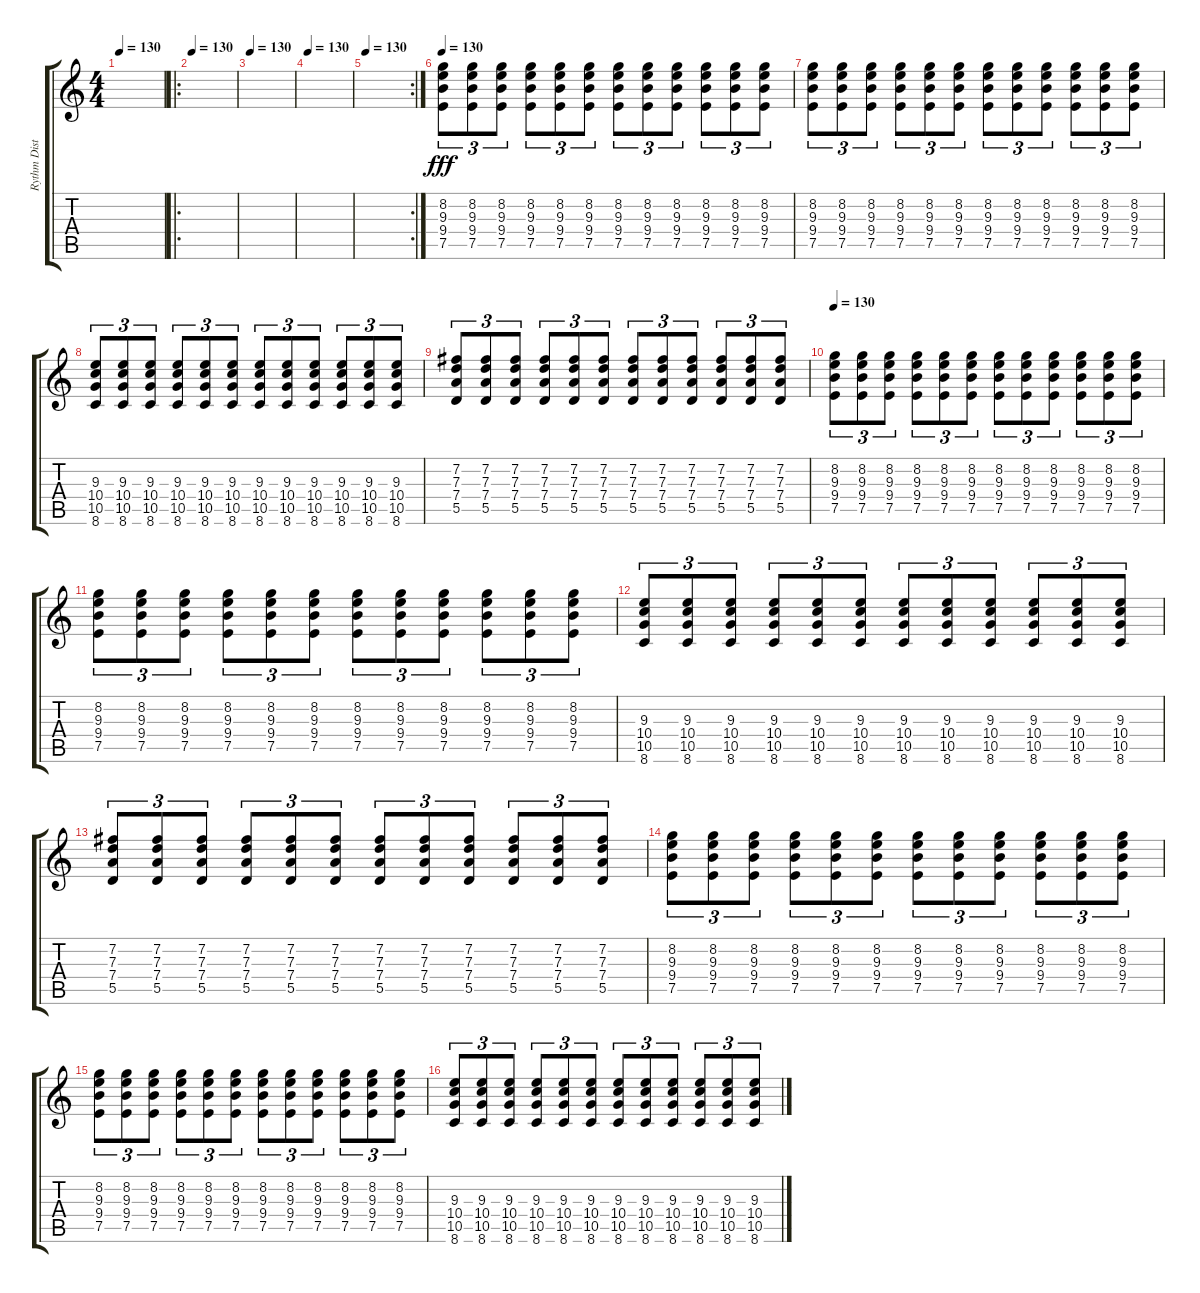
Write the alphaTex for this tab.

\track ("Rythm Distortion Guitar" "Rythm Dist") {instrument distortionguitar}
\staff {score tabs}
\tuning (E4 B3 G3 D3 A2 E2) {hide}
\ts (4 4)
\tempo 130
\clef g2
\ks c
|
\ro
\tempo 130
|
\tempo 130
|
\tempo 130
|
\rc 2
\tempo 130
|
\tempo 130
(8.2 9.3 9.4 7.5).8{tu (3 2) dy fff} (8.2 9.3 9.4 7.5).8{tu (3 2)} (8.2 9.3 9.4 7.5).8{tu (3 2)} (8.2 9.3 9.4 7.5).8{tu (3 2)} (8.2 9.3 9.4 7.5).8{tu (3 2)} (8.2 9.3 9.4 7.5).8{tu (3 2)} (8.2 9.3 9.4 7.5).8{tu (3 2)} (8.2 9.3 9.4 7.5).8{tu (3 2)} (8.2 9.3 9.4 7.5).8{tu (3 2)} (8.2 9.3 9.4 7.5).8{tu (3 2)} (8.2 9.3 9.4 7.5).8{tu (3 2)} (8.2 9.3 9.4 7.5).8{tu (3 2)} |
(8.2 9.3 9.4 7.5).8{tu (3 2)} (8.2 9.3 9.4 7.5).8{tu (3 2)} (8.2 9.3 9.4 7.5).8{tu (3 2)} (8.2 9.3 9.4 7.5).8{tu (3 2)} (8.2 9.3 9.4 7.5).8{tu (3 2)} (8.2 9.3 9.4 7.5).8{tu (3 2)} (8.2 9.3 9.4 7.5).8{tu (3 2)} (8.2 9.3 9.4 7.5).8{tu (3 2)} (8.2 9.3 9.4 7.5).8{tu (3 2)} (8.2 9.3 9.4 7.5).8{tu (3 2)} (8.2 9.3 9.4 7.5).8{tu (3 2)} (8.2 9.3 9.4 7.5).8{tu (3 2)} |
(9.3 10.4 10.5 8.6).8{tu (3 2)} (9.3 10.4 10.5 8.6).8{tu (3 2)} (9.3 10.4 10.5 8.6).8{tu (3 2)} (9.3 10.4 10.5 8.6).8{tu (3 2)} (9.3 10.4 10.5 8.6).8{tu (3 2)} (9.3 10.4 10.5 8.6).8{tu (3 2)} (9.3 10.4 10.5 8.6).8{tu (3 2)} (9.3 10.4 10.5 8.6).8{tu (3 2)} (9.3 10.4 10.5 8.6).8{tu (3 2)} (9.3 10.4 10.5 8.6).8{tu (3 2)} (9.3 10.4 10.5 8.6).8{tu (3 2)} (9.3 10.4 10.5 8.6).8{tu (3 2)} |
(7.2 7.3 7.4 5.5).8{tu (3 2)} (7.2 7.3 7.4 5.5).8{tu (3 2)} (7.2 7.3 7.4 5.5).8{tu (3 2)} (7.2 7.3 7.4 5.5).8{tu (3 2)} (7.2 7.3 7.4 5.5).8{tu (3 2)} (7.2 7.3 7.4 5.5).8{tu (3 2)} (7.2 7.3 7.4 5.5).8{tu (3 2)} (7.2 7.3 7.4 5.5).8{tu (3 2)} (7.2 7.3 7.4 5.5).8{tu (3 2)} (7.2 7.3 7.4 5.5).8{tu (3 2)} (7.2 7.3 7.4 5.5).8{tu (3 2)} (7.2 7.3 7.4 5.5).8{tu (3 2)} |
\tempo 130
(8.2 9.3 9.4 7.5).8{tu (3 2) volume 10} (8.2 9.3 9.4 7.5).8{tu (3 2)} (8.2 9.3 9.4 7.5).8{tu (3 2)} (8.2 9.3 9.4 7.5).8{tu (3 2)} (8.2 9.3 9.4 7.5).8{tu (3 2)} (8.2 9.3 9.4 7.5).8{tu (3 2)} (8.2 9.3 9.4 7.5).8{tu (3 2)} (8.2 9.3 9.4 7.5).8{tu (3 2)} (8.2 9.3 9.4 7.5).8{tu (3 2)} (8.2 9.3 9.4 7.5).8{tu (3 2)} (8.2 9.3 9.4 7.5).8{tu (3 2)} (8.2 9.3 9.4 7.5).8{tu (3 2)} |
(8.2 9.3 9.4 7.5).8{tu (3 2)} (8.2 9.3 9.4 7.5).8{tu (3 2)} (8.2 9.3 9.4 7.5).8{tu (3 2)} (8.2 9.3 9.4 7.5).8{tu (3 2)} (8.2 9.3 9.4 7.5).8{tu (3 2)} (8.2 9.3 9.4 7.5).8{tu (3 2)} (8.2 9.3 9.4 7.5).8{tu (3 2)} (8.2 9.3 9.4 7.5).8{tu (3 2)} (8.2 9.3 9.4 7.5).8{tu (3 2)} (8.2 9.3 9.4 7.5).8{tu (3 2)} (8.2 9.3 9.4 7.5).8{tu (3 2)} (8.2 9.3 9.4 7.5).8{tu (3 2)} |
(9.3 10.4 10.5 8.6).8{tu (3 2)} (9.3 10.4 10.5 8.6).8{tu (3 2)} (9.3 10.4 10.5 8.6).8{tu (3 2)} (9.3 10.4 10.5 8.6).8{tu (3 2)} (9.3 10.4 10.5 8.6).8{tu (3 2)} (9.3 10.4 10.5 8.6).8{tu (3 2)} (9.3 10.4 10.5 8.6).8{tu (3 2)} (9.3 10.4 10.5 8.6).8{tu (3 2)} (9.3 10.4 10.5 8.6).8{tu (3 2)} (9.3 10.4 10.5 8.6).8{tu (3 2)} (9.3 10.4 10.5 8.6).8{tu (3 2)} (9.3 10.4 10.5 8.6).8{tu (3 2)} |
(7.2 7.3 7.4 5.5).8{tu (3 2)} (7.2 7.3 7.4 5.5).8{tu (3 2)} (7.2 7.3 7.4 5.5).8{tu (3 2)} (7.2 7.3 7.4 5.5).8{tu (3 2)} (7.2 7.3 7.4 5.5).8{tu (3 2)} (7.2 7.3 7.4 5.5).8{tu (3 2)} (7.2 7.3 7.4 5.5).8{tu (3 2)} (7.2 7.3 7.4 5.5).8{tu (3 2)} (7.2 7.3 7.4 5.5).8{tu (3 2)} (7.2 7.3 7.4 5.5).8{tu (3 2)} (7.2 7.3 7.4 5.5).8{tu (3 2)} (7.2 7.3 7.4 5.5).8{tu (3 2)} |
(8.2 9.3 9.4 7.5).8{tu (3 2)} (8.2 9.3 9.4 7.5).8{tu (3 2)} (8.2 9.3 9.4 7.5).8{tu (3 2)} (8.2 9.3 9.4 7.5).8{tu (3 2)} (8.2 9.3 9.4 7.5).8{tu (3 2)} (8.2 9.3 9.4 7.5).8{tu (3 2)} (8.2 9.3 9.4 7.5).8{tu (3 2)} (8.2 9.3 9.4 7.5).8{tu (3 2)} (8.2 9.3 9.4 7.5).8{tu (3 2)} (8.2 9.3 9.4 7.5).8{tu (3 2)} (8.2 9.3 9.4 7.5).8{tu (3 2)} (8.2 9.3 9.4 7.5).8{tu (3 2)} |
(8.2 9.3 9.4 7.5).8{tu (3 2)} (8.2 9.3 9.4 7.5).8{tu (3 2)} (8.2 9.3 9.4 7.5).8{tu (3 2)} (8.2 9.3 9.4 7.5).8{tu (3 2)} (8.2 9.3 9.4 7.5).8{tu (3 2)} (8.2 9.3 9.4 7.5).8{tu (3 2)} (8.2 9.3 9.4 7.5).8{tu (3 2)} (8.2 9.3 9.4 7.5).8{tu (3 2)} (8.2 9.3 9.4 7.5).8{tu (3 2)} (8.2 9.3 9.4 7.5).8{tu (3 2)} (8.2 9.3 9.4 7.5).8{tu (3 2)} (8.2 9.3 9.4 7.5).8{tu (3 2)} |
(9.3 10.4 10.5 8.6).8{tu (3 2)} (9.3 10.4 10.5 8.6).8{tu (3 2)} (9.3 10.4 10.5 8.6).8{tu (3 2)} (9.3 10.4 10.5 8.6).8{tu (3 2)} (9.3 10.4 10.5 8.6).8{tu (3 2)} (9.3 10.4 10.5 8.6).8{tu (3 2)} (9.3 10.4 10.5 8.6).8{tu (3 2)} (9.3 10.4 10.5 8.6).8{tu (3 2)} (9.3 10.4 10.5 8.6).8{tu (3 2)} (9.3 10.4 10.5 8.6).8{tu (3 2)} (9.3 10.4 10.5 8.6).8{tu (3 2)} (9.3 10.4 10.5 8.6).8{tu (3 2)}
